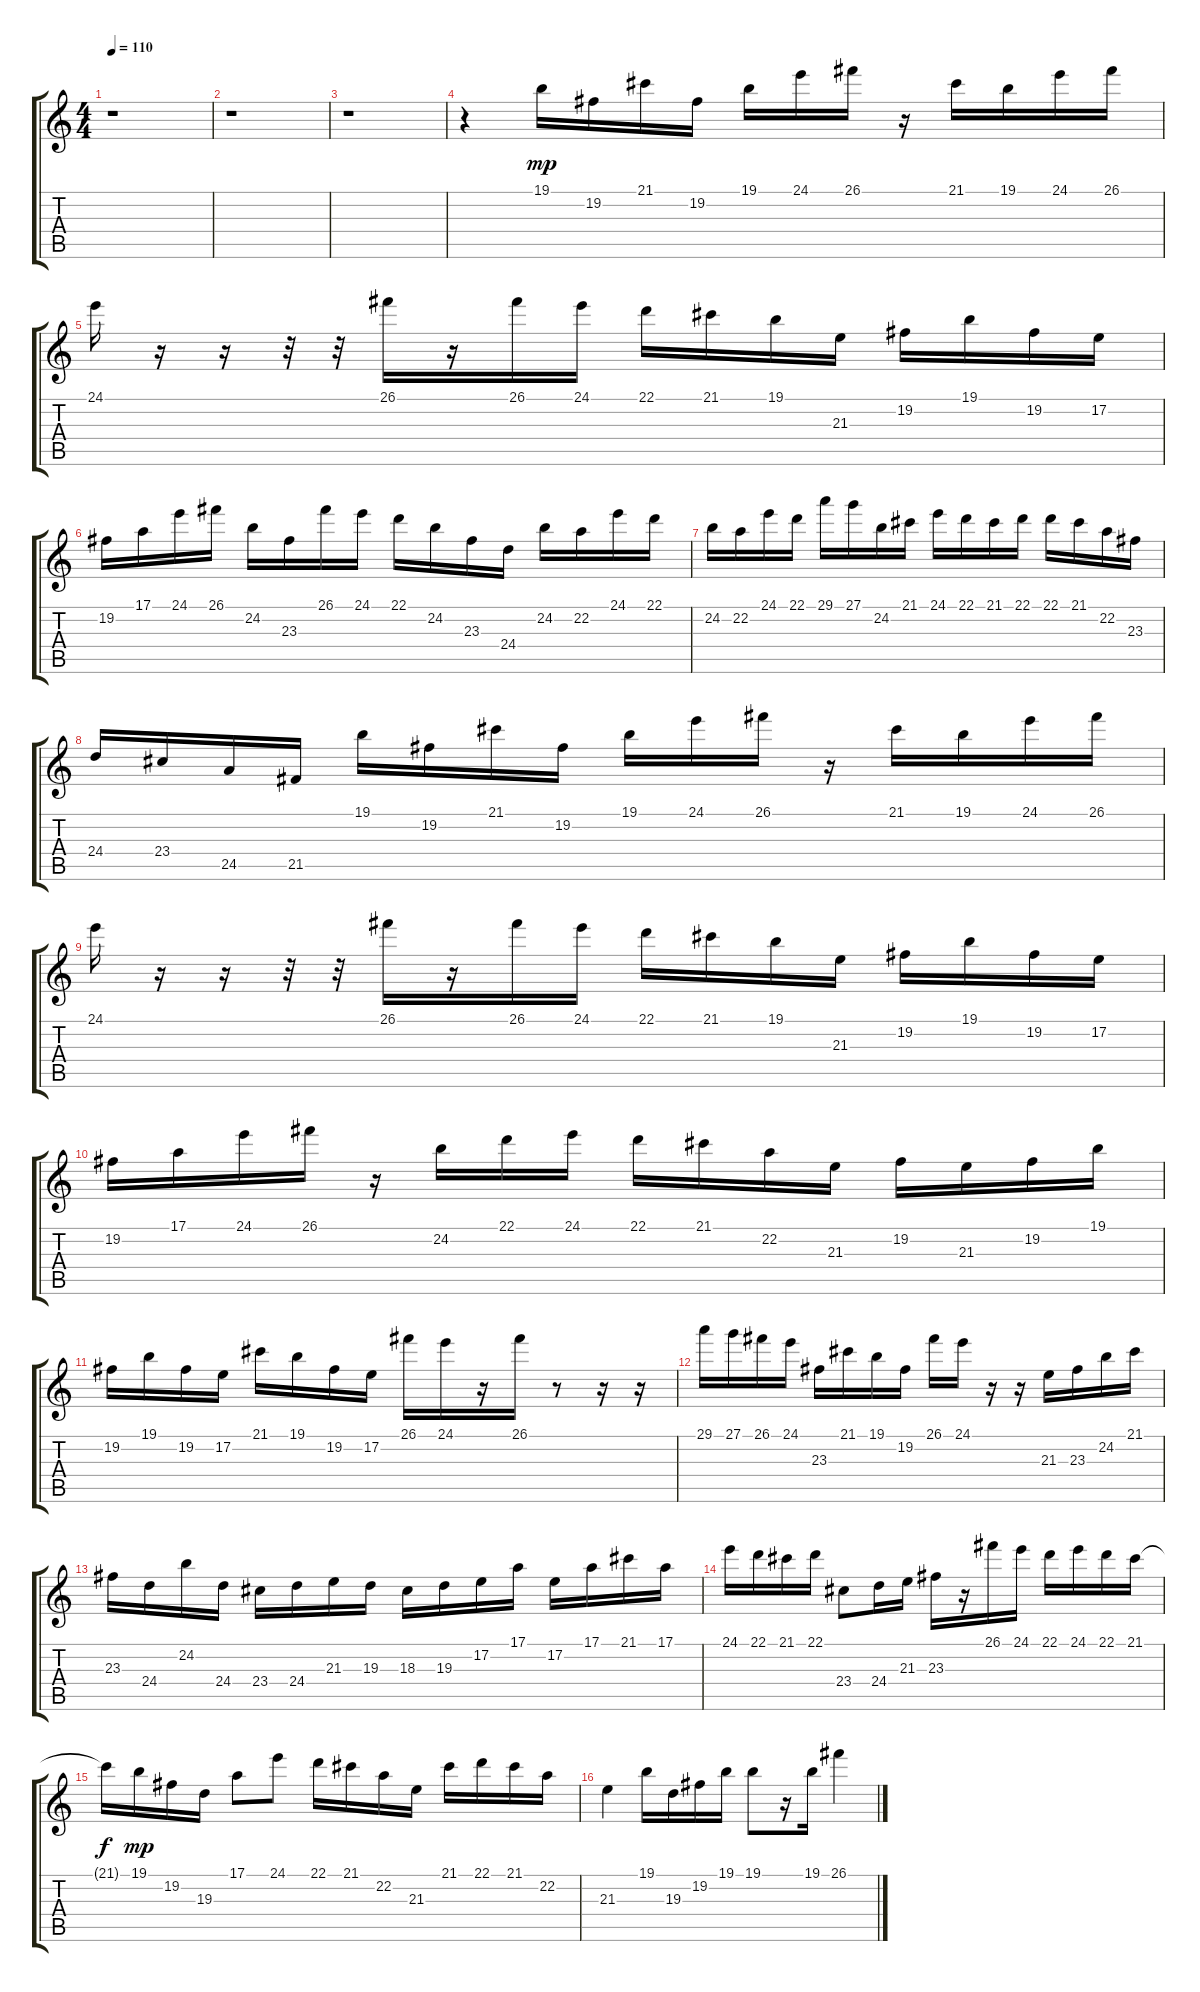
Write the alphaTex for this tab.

\track "" {instrument acousticgrandpiano}
\staff {score tabs}
\tuning (E4 B3 G3 D3 A2 E2) {hide}
\ts (4 4)
\tempo 110
\clef g2
\ks c
r.1{dy mp} |
r.1 |
r.1 |
r.4 19.1.16 19.2.16 21.1.16 19.2.16 19.1.16 24.1.16 26.1.16 r.16 21.1.16 19.1.16 24.1.16 26.1.16 |
24.1.16 r.16 r.16 r.32 r.32 26.1.16 r.16 26.1.16 24.1.16 22.1.16 21.1.16 19.1.16 21.3.16 19.2.16 19.1.16 19.2.16 17.2.16 |
19.2.16 17.1.16 24.1.16 26.1.16 24.2.16 23.3.16 26.1.16 24.1.16 22.1.16 24.2.16 23.3.16 24.4.16 24.2.16 22.2.16 24.1.16 22.1.16 |
24.2.16 22.2.16 24.1.16 22.1.16 29.1.16 27.1.16 24.2.16 21.1.16 24.1.16 22.1.16 21.1.16 22.1.16 22.1.16 21.1.16 22.2.16 23.3.16 |
24.4.16 23.4.16 24.5.16 21.5.16 19.1.16 19.2.16 21.1.16 19.2.16 19.1.16 24.1.16 26.1.16 r.16 21.1.16 19.1.16 24.1.16 26.1.16 |
24.1.16 r.16 r.16 r.32 r.32 26.1.16 r.16 26.1.16 24.1.16 22.1.16 21.1.16 19.1.16 21.3.16 19.2.16 19.1.16 19.2.16 17.2.16 |
19.2.16 17.1.16 24.1.16 26.1.16 r.16 24.2.16 22.1.16 24.1.16 22.1.16 21.1.16 22.2.16 21.3.16 19.2.16 21.3.16 19.2.16 19.1.16 |
19.2.16 19.1.16 19.2.16 17.2.16 21.1.16 19.1.16 19.2.16 17.2.16 26.1.16 24.1.16 r.16 26.1.16 r.8 r.16 r.16 |
29.1.16 27.1.16 26.1.16 24.1.16 23.3.16 21.1.16 19.1.16 19.2.16 26.1.16 24.1.16 r.16 r.16 21.3.16 23.3.16 24.2.16 21.1.16 |
23.3.16 24.4.16 24.2.16 24.4.16 23.4.16 24.4.16 21.3.16 19.3.16 18.3.16 19.3.16 17.2.16 17.1.16 17.2.16 17.1.16 21.1.16 17.1.16 |
24.1.16 22.1.16 21.1.16 22.1.16 23.4.8 24.4.16 21.3.16 23.3.16 r.16 26.1.16 24.1.16 22.1.16 24.1.16 22.1.16 21.1.16 |
21.1{t}.16{dy f} 19.1.16{dy mp} 19.2.16 19.3.16 17.1.8 24.1.8 22.1.16 21.1.16 22.2.16 21.3.16 21.1.16 22.1.16 21.1.16 22.2.16 |
21.3.4 19.1.16 19.3.16 19.2.16 19.1.16 19.1.8 r.16 19.1.16 26.1.4
